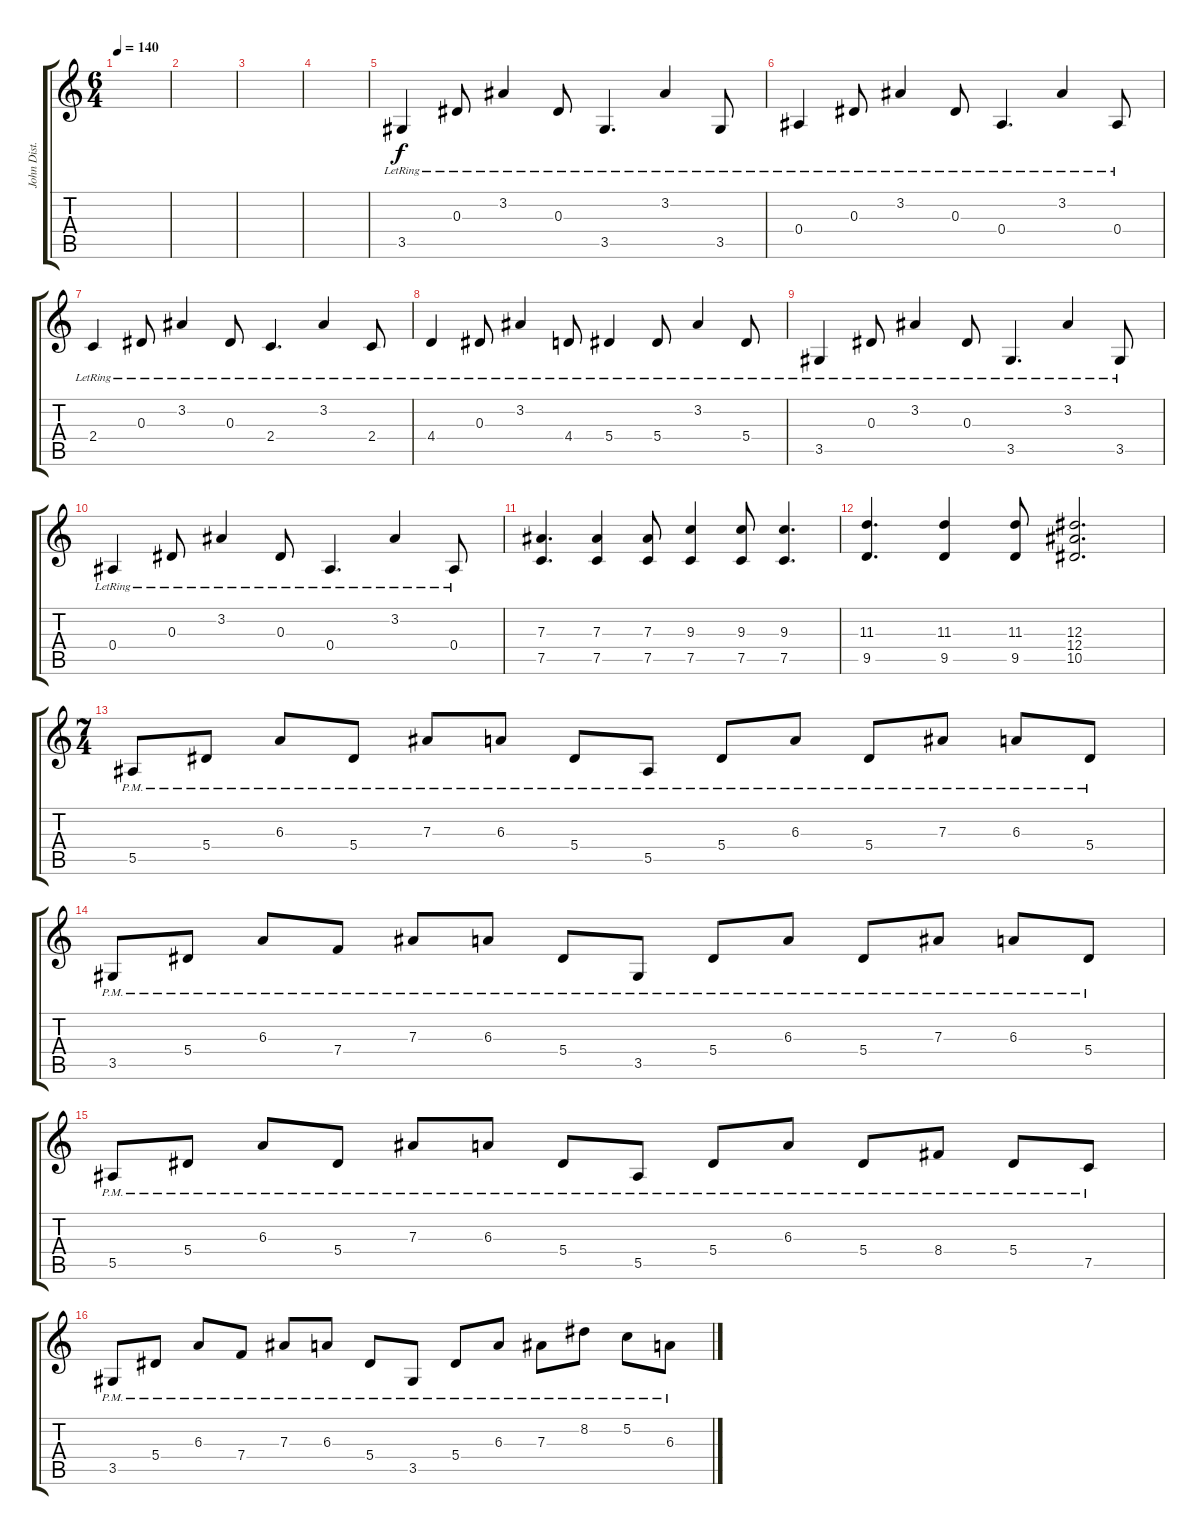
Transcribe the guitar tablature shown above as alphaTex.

\track ("John Dist." "John Dist.") {instrument distortionguitar}
\staff {score tabs}
\tuning (C4 G3 Eb3 Bb2 F2 C2) {hide}
\ts (6 4)
\tempo 140
\clef g2
\ks c
|
|
|
|
3.5{lr}.4 0.3{lr}.8 3.2{lr}.4 0.3{lr}.8 3.5{lr}.4{d} 3.2{lr}.4 3.5{lr}.8 |
0.4{lr}.4 0.3{lr}.8 3.2{lr}.4 0.3{lr}.8 0.4{lr}.4{d} 3.2{lr}.4 0.4{lr}.8 |
2.4{lr}.4 0.3{lr}.8 3.2{lr}.4 0.3{lr}.8 2.4{lr}.4{d} 3.2{lr}.4 2.4{lr}.8 |
4.4{lr}.4 0.3{lr}.8 3.2{lr}.4 4.4{lr}.8 5.4{lr}.4 5.4{lr}.8 3.2{lr}.4 5.4{lr}.8 |
3.5{lr}.4 0.3{lr}.8 3.2{lr}.4 0.3{lr}.8 3.5{lr}.4{d} 3.2{lr}.4 3.5{lr}.8 |
0.4{lr}.4 0.3{lr}.8 3.2{lr}.4 0.3{lr}.8 0.4{lr}.4{d} 3.2{lr}.4 0.4{lr}.8 |
(7.3 7.5).4{d} (7.3 7.5).4 (7.3 7.5).8 (9.3 7.5).4 (9.3 7.5).8 (9.3 7.5).4{d} |
(11.3 9.5).4{d} (11.3 9.5).4 (11.3 9.5).8 (12.3 12.4 10.5).2{d} |
\ts (7 4)
5.5{pm}.8{volume 12} 5.4{pm}.8 6.3{pm}.8 5.4{pm}.8 7.3{pm}.8 6.3{pm}.8 5.4{pm}.8 5.5{pm}.8 5.4{pm}.8 6.3{pm}.8 5.4{pm}.8 7.3{pm}.8 6.3{pm}.8 5.4{pm}.8 |
3.5{pm}.8 5.4{pm}.8 6.3{pm}.8 7.4{pm}.8 7.3{pm}.8 6.3{pm}.8 5.4{pm}.8 3.5{pm}.8 5.4{pm}.8 6.3{pm}.8 5.4{pm}.8 7.3{pm}.8 6.3{pm}.8 5.4{pm}.8 |
5.5{pm}.8 5.4{pm}.8 6.3{pm}.8 5.4{pm}.8 7.3{pm}.8 6.3{pm}.8 5.4{pm}.8 5.5{pm}.8 5.4{pm}.8 6.3{pm}.8 5.4{pm}.8 8.4{pm}.8 5.4{pm}.8 7.5{pm}.8 |
3.5{pm}.8 5.4{pm}.8 6.3{pm}.8 7.4{pm}.8 7.3{pm}.8 6.3{pm}.8 5.4{pm}.8 3.5{pm}.8 5.4{pm}.8 6.3{pm}.8 7.3{pm}.8 8.2{pm}.8 5.2{pm}.8 6.3{pm}.8
